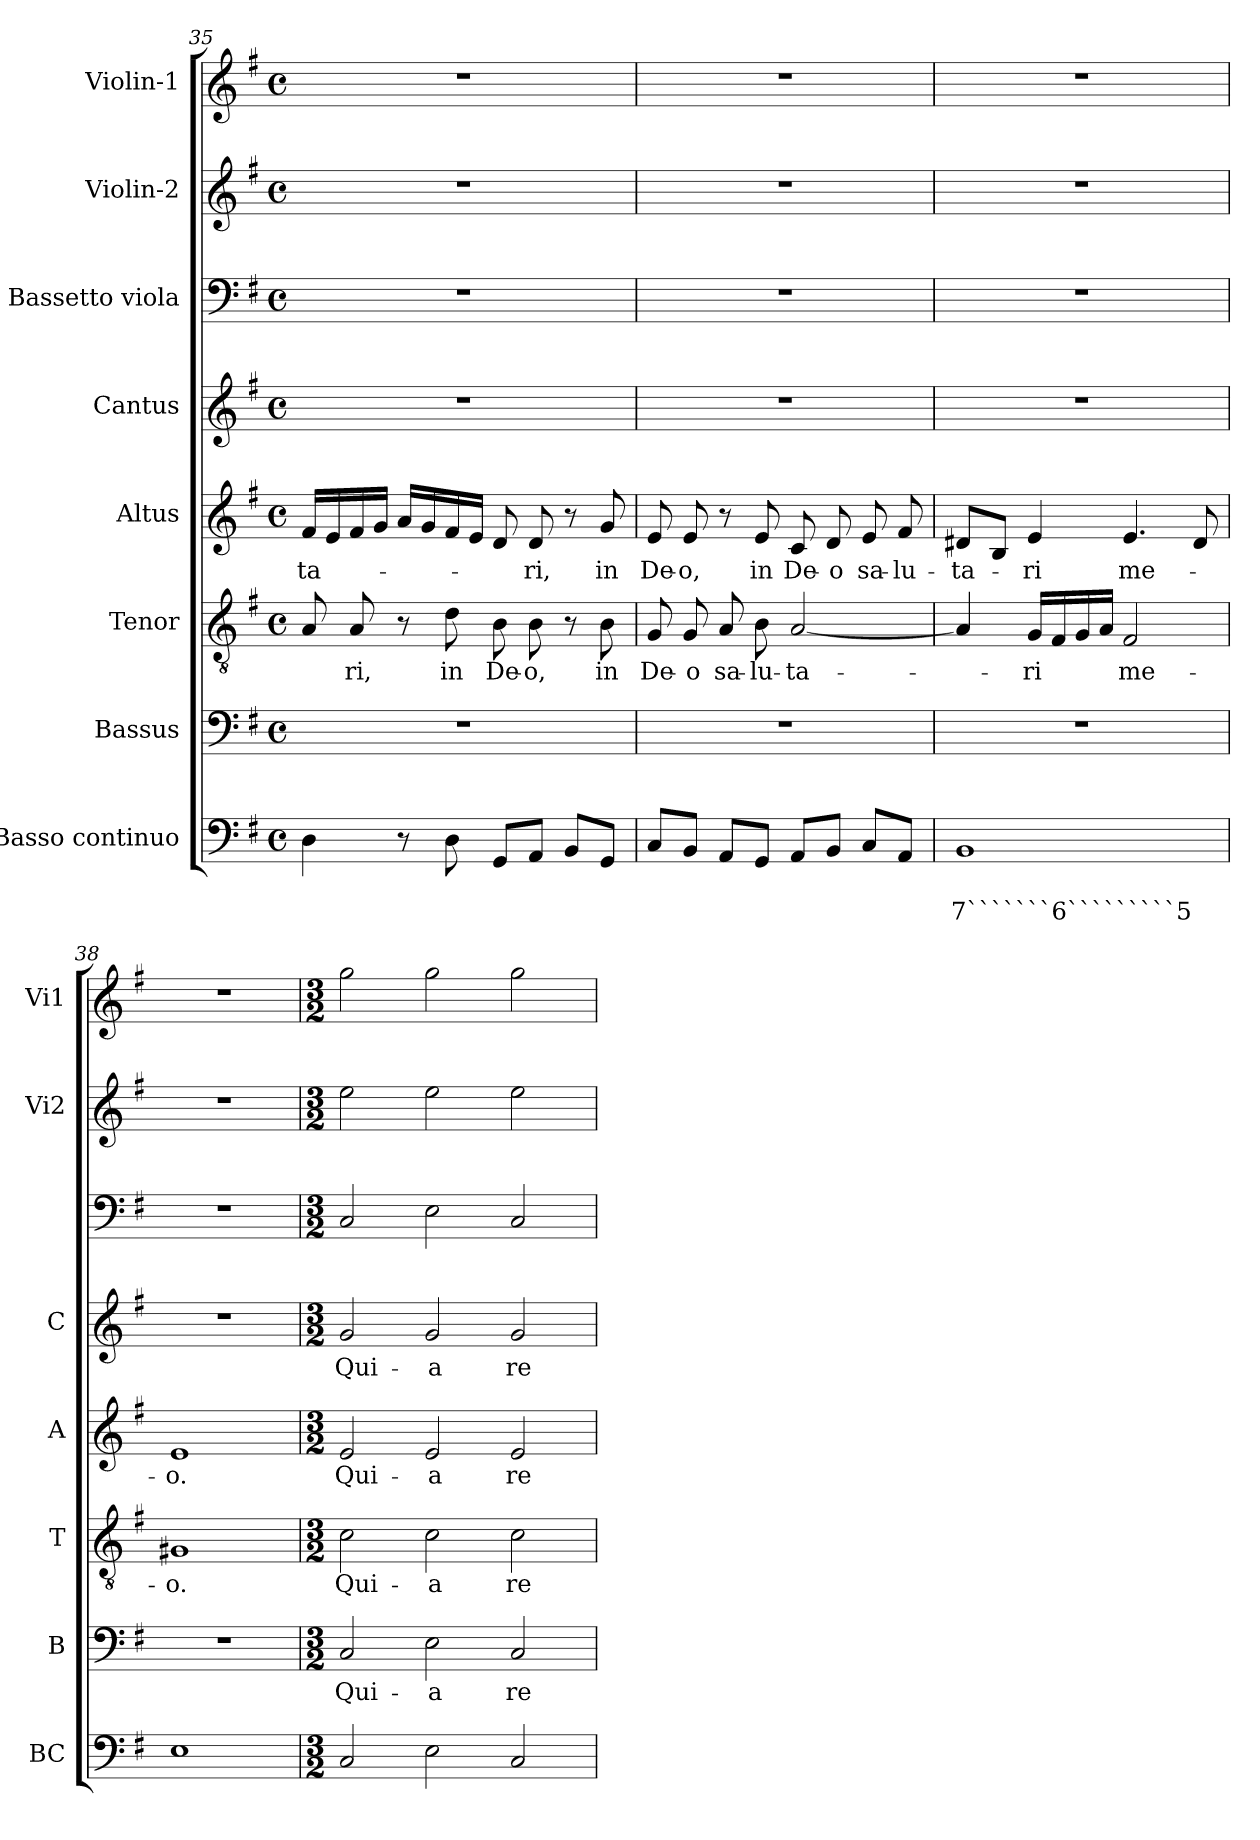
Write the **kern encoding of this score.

**kern	**text	**text	**kern	**text	**kern	**text	**kern	**text	**kern	**text	**kern	**kern	**kern
*part8	*part8	*part8	*part7	*part7	*part6	*part6	*part5	*part5	*part4	*part4	*part3	*part2	*part1
*staff8	*staff8	*staff8	*staff7	*staff7	*staff6	*staff6	*staff5	*staff5	*staff4	*staff4	*staff3	*staff2	*staff1
*I"Basso continuo	*	*	*I"Bassus	*	*I"Tenor	*	*I"Altus	*	*I"Cantus	*	*I"Bassetto viola	*I"Violin-2	*I"Violin-1
*I'BC	*	*	*I'B	*	*I'T	*	*I'A	*	*I'C	*	*	*I'Vi2	*I'Vi1
!!LO:LB:g=z
*clefF4	*	*	*clefF4	*	*clefGv2	*	*clefG2	*	*clefG2	*	*clefF4	*clefG2	*clefG2
*k[f#]	*	*	*k[f#]	*	*k[f#]	*	*k[f#]	*	*k[f#]	*	*k[f#]	*k[f#]	*k[f#]
*G:	*	*	*G:	*	*G:	*	*G:	*	*G:	*	*G:	*G:	*G:
*M4/4	*	*	*M4/4	*	*M4/4	*	*M4/4	*	*M4/4	*	*M4/4	*M4/4	*M4/4
*met(c)	*	*	*met(c)	*	*met(c)	*	*met(c)	*	*met(c)	*	*met(c)	*met(c)	*met(c)
=35	=35	=35	=35	=35	=35	=35	=35	=35	=35	=35	=35	=35	=35
!	!	!	!	!	!	!	!	!LO:LY:b	!	!	!	!	!
4D\	.	.	1r	.	8A/	.	16f#/LL	-ta-	1r	.	1r	1r	1r
.	.	.	.	.	.	.	16e/	.	.	.	.	.	.
!	!	!	!	!	!	!LO:LY:b	!	!	!	!	!	!	!
.	.	.	.	.	8A/	-ri,	16f#/	.	.	.	.	.	.
.	.	.	.	.	.	.	16g/JJ	.	.	.	.	.	.
8r	.	.	.	.	8r	.	16a/LL	.	.	.	.	.	.
.	.	.	.	.	.	.	16g/	.	.	.	.	.	.
!	!	!	!	!	!	!LO:LY:b	!	!	!	!	!	!	!
8D\	.	.	.	.	8d\	in	16f#/	.	.	.	.	.	.
.	.	.	.	.	.	.	16e/JJ	.	.	.	.	.	.
!	!	!	!	!	!	!LO:LY:b	!	!	!	!	!	!	!
8GG/L	.	.	.	.	8B\	De-	8d/	.	.	.	.	.	.
!	!	!	!	!	!	!LO:LY:b	!	!LO:LY:b	!	!	!	!	!
8AA/J	.	.	.	.	8B\	-o,	8d/	-ri,	.	.	.	.	.
8BB/L	.	.	.	.	8r	.	8r	.	.	.	.	.	.
!	!	!	!	!	!	!LO:LY:b	!	!LO:LY:b	!	!	!	!	!
8GG/J	.	.	.	.	8B\	in	8g/	in	.	.	.	.	.
=36	=36	=36	=36	=36	=36	=36	=36	=36	=36	=36	=36	=36	=36
!	!	!	!	!	!	!LO:LY:b	!	!LO:LY:b	!	!	!	!	!
8C/L	.	.	1r	.	8G/	De-	8e/	De-	1r	.	1r	1r	1r
!	!	!	!	!	!	!LO:LY:b	!	!LO:LY:b	!	!	!	!	!
8BB/J	.	.	.	.	8G/	-o	8e/	-o,	.	.	.	.	.
!	!	!	!	!	!	!LO:LY:b	!	!	!	!	!	!	!
8AA/L	.	.	.	.	8A/	sa-	8r	.	.	.	.	.	.
!	!	!	!	!	!	!LO:LY:b	!	!LO:LY:b	!	!	!	!	!
8GG/J	.	.	.	.	8B\	-lu-	8e/	in	.	.	.	.	.
!	!	!	!	!	!	!LO:LY:b	!	!LO:LY:b	!	!	!	!	!
8AA/L	.	.	.	.	[2A/	-ta-	8c/	De-	.	.	.	.	.
!	!	!	!	!	!	!	!	!LO:LY:b	!	!	!	!	!
8BB/J	.	.	.	.	.	.	8d/	-o	.	.	.	.	.
!	!	!	!	!	!	!	!	!LO:LY:b	!	!	!	!	!
8C/L	.	.	.	.	.	.	8e/	sa-	.	.	.	.	.
!	!	!	!	!	!	!	!	!LO:LY:b	!	!	!	!	!
8AA/J	.	.	.	.	.	.	8f#/	-lu-	.	.	.	.	.
=37	=37	=37	=37	=37	=37	=37	=37	=37	=37	=37	=37	=37	=37
!	!	!LO:LY:b	!	!	!	!	!	!LO:LY:b	!	!	!	!	!
1BB	.	7```````6`````````5	1r	.	4A/]	.	8d#X/L	-ta-	1r	.	1r	1r	1r
.	.	.	.	.	.	.	8B/J	.	.	.	.	.	.
!	!	!	!	!	!	!LO:LY:b	!	!LO:LY:b	!	!	!	!	!
.	.	.	.	.	16G/LL	-ri	4e/	-ri	.	.	.	.	.
.	.	.	.	.	16F#/	.	.	.	.	.	.	.	.
.	.	.	.	.	16G/	.	.	.	.	.	.	.	.
.	.	.	.	.	16A/JJ	.	.	.	.	.	.	.	.
!	!	!	!	!	!	!LO:LY:b	!	!LO:LY:b	!	!	!	!	!
.	.	.	.	.	2F#/	me-	4.e/	me-	.	.	.	.	.
.	.	.	.	.	.	.	8d#/	.	.	.	.	.	.
=38	=38	=38	=38	=38	=38	=38	=38	=38	=38	=38	=38	=38	=38
!	!	!	!	!	!	!LO:LY:b	!	!LO:LY:b	!	!	!	!	!
1E	.	.	1r	.	1G#X	-o.	1e	-o.	1r	.	1r	1r	1r
!!LO:PB:g=z
=39	=39	=39	=39	=39	=39	=39	=39	=39	=39	=39	=39	=39	=39
*M3/2	*	*	*M3/2	*	*M3/2	*	*M3/2	*	*M3/2	*	*M3/2	*M3/2	*M3/2
!	!	!	!	!LO:LY:b	!	!LO:LY:b	!	!LO:LY:b	!	!LO:LY:b	!	!	!
2C/	.	.	2C/	Qui-	2c\	Qui-	2e/	Qui-	2g/	Qui-	2C/	2ee\	2gg\
!	!	!	!	!LO:LY:b	!	!LO:LY:b	!	!LO:LY:b	!	!LO:LY:b	!	!	!
2E\	.	.	2E\	-a	2c\	-a	2e/	-a	2g/	-a	2E\	2ee\	2gg\
!	!	!	!	!LO:LY:b	!	!LO:LY:b	!	!LO:LY:b	!	!LO:LY:b	!	!	!
2C/	.	.	2C/	re-	2c\	re-	2e/	re-	2g/	re-	2C/	2ee\	2gg\
=	=	=	=	=	=	=	=	=	=	=	=	=	=
*-	*-	*-	*-	*-	*-	*-	*-	*-	*-	*-	*-	*-	*-
